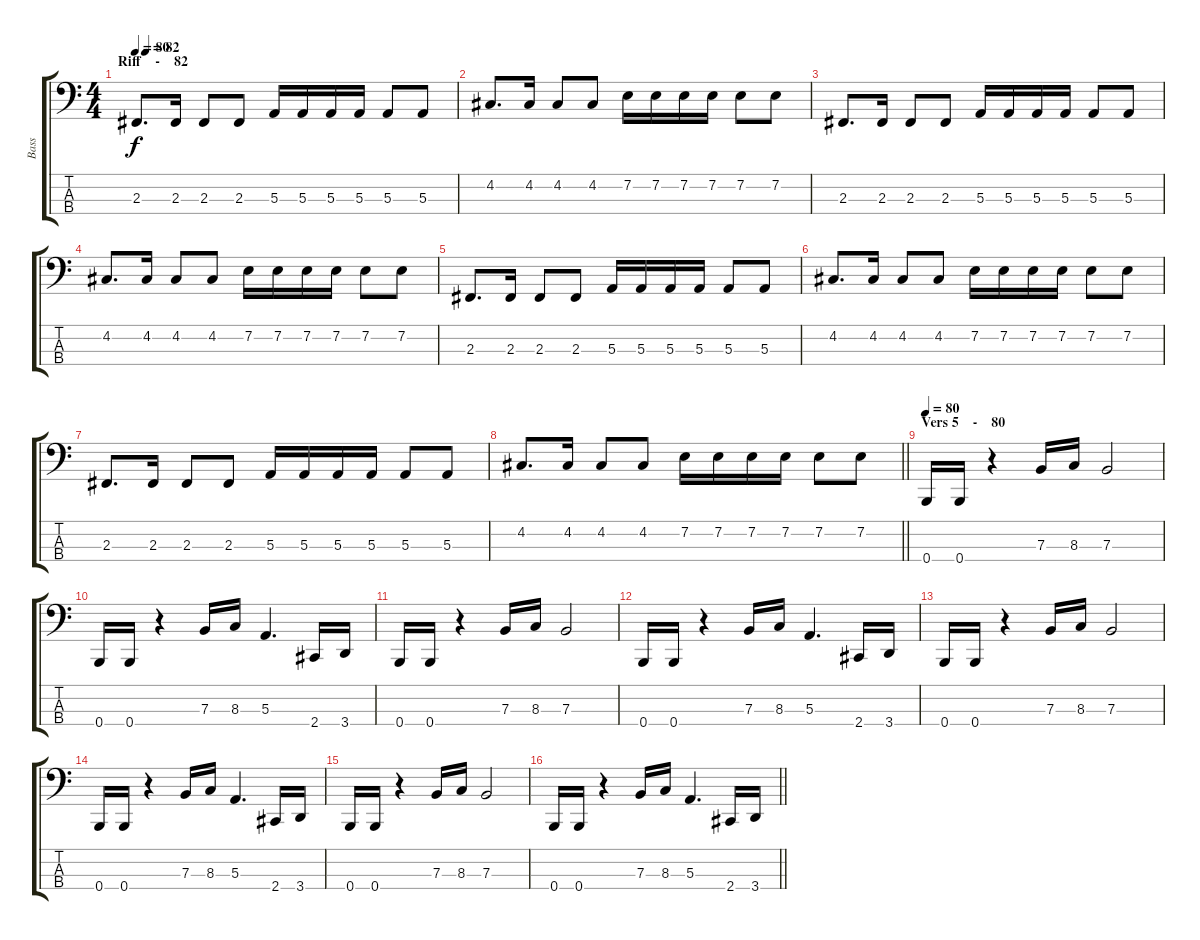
\track ("Bass" "Bass") {instrument electricbassfinger}
\staff {score tabs}
\tuning (D2 A1 E1 B0) {hide}
\ts (4 4)
\section ("" "Riff    -    82")
\tempo 80
\tempo (82 0.03125)
\clef f4
\ks c
2.3.8{d dy f} 2.3.16 2.3.8 2.3.8 5.3.16 5.3.16 5.3.16 5.3.16 5.3.8 5.3.8 |
4.2.8{d} 4.2.16 4.2.8 4.2.8 7.2.16 7.2.16 7.2.16 7.2.16 7.2.8 7.2.8 |
2.3.8{d} 2.3.16 2.3.8 2.3.8 5.3.16 5.3.16 5.3.16 5.3.16 5.3.8 5.3.8 |
4.2.8{d} 4.2.16 4.2.8 4.2.8 7.2.16 7.2.16 7.2.16 7.2.16 7.2.8 7.2.8 |
2.3.8{d} 2.3.16 2.3.8 2.3.8 5.3.16 5.3.16 5.3.16 5.3.16 5.3.8 5.3.8 |
4.2.8{d} 4.2.16 4.2.8 4.2.8 7.2.16 7.2.16 7.2.16 7.2.16 7.2.8 7.2.8 |
2.3.8{d} 2.3.16 2.3.8 2.3.8 5.3.16 5.3.16 5.3.16 5.3.16 5.3.8 5.3.8 |
\barLineRight lightlight
4.2.8{d} 4.2.16 4.2.8 4.2.8 7.2.16 7.2.16 7.2.16 7.2.16 7.2.8 7.2.8 |
\section ("" "Vers 5    -    80")
\tempo 80
0.4.16 0.4.16 r.4 7.3.16 8.3.16 7.3.2 |
0.4.16 0.4.16 r.4 7.3.16 8.3.16 5.3.4{d} 2.4.16 3.4.16 |
0.4.16 0.4.16 r.4 7.3.16 8.3.16 7.3.2 |
0.4.16 0.4.16 r.4 7.3.16 8.3.16 5.3.4{d} 2.4.16 3.4.16 |
0.4.16 0.4.16 r.4 7.3.16 8.3.16 7.3.2 |
0.4.16 0.4.16 r.4 7.3.16 8.3.16 5.3.4{d} 2.4.16 3.4.16 |
0.4.16 0.4.16 r.4 7.3.16 8.3.16 7.3.2 |
\barLineRight lightlight
0.4.16 0.4.16 r.4 7.3.16 8.3.16 5.3.4{d} 2.4.16 3.4.16
